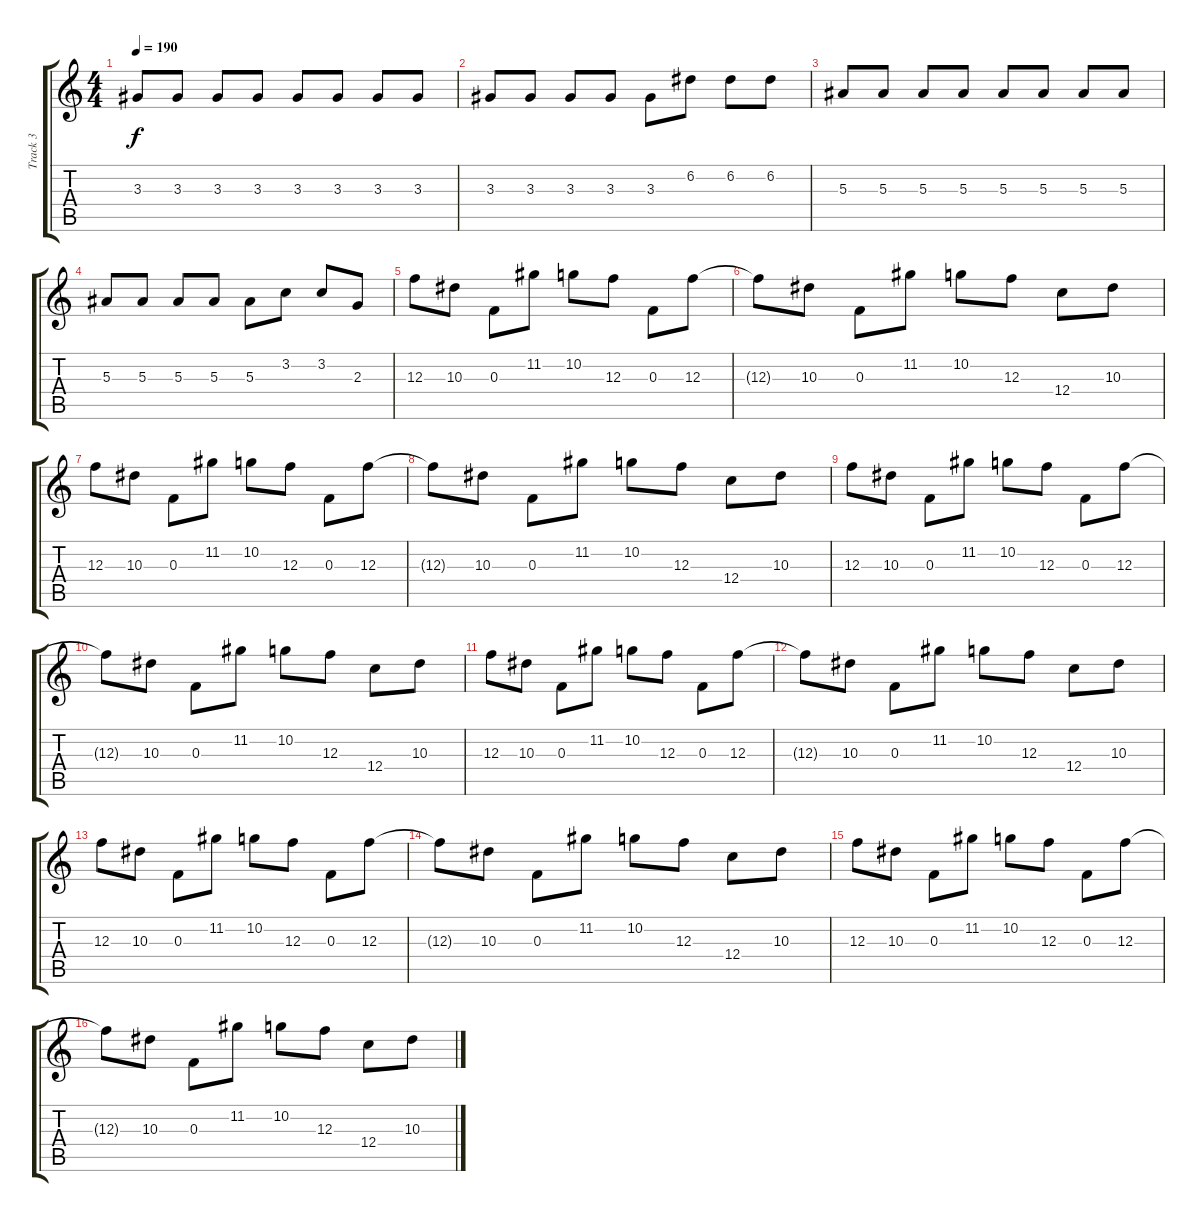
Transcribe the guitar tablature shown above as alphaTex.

\track ("Track 3" "Track 3") {instrument overdrivenguitar}
\staff {score tabs}
\tuning (D4 A3 F3 C3 G2 C2) {hide}
\ts (4 4)
\tempo 190
\clef g2
\ks c
3.3.8{dy f} 3.3.8 3.3.8 3.3.8 3.3.8 3.3.8 3.3.8 3.3.8 |
3.3.8 3.3.8 3.3.8 3.3.8 3.3.8 6.2.8 6.2.8 6.2.8 |
5.3.8 5.3.8 5.3.8 5.3.8 5.3.8 5.3.8 5.3.8 5.3.8 |
5.3.8 5.3.8 5.3.8 5.3.8 5.3.8 3.2.8 3.2.8 2.3.8 |
12.3.8 10.3.8 0.3.8 11.2.8 10.2.8 12.3.8 0.3.8 12.3.8 |
12.3{t}.8 10.3.8 0.3.8 11.2.8 10.2.8 12.3.8 12.4.8 10.3.8 |
12.3.8 10.3.8 0.3.8 11.2.8 10.2.8 12.3.8 0.3.8 12.3.8 |
12.3{t}.8 10.3.8 0.3.8 11.2.8 10.2.8 12.3.8 12.4.8 10.3.8 |
12.3.8 10.3.8 0.3.8 11.2.8 10.2.8 12.3.8 0.3.8 12.3.8 |
12.3{t}.8 10.3.8 0.3.8 11.2.8 10.2.8 12.3.8 12.4.8 10.3.8 |
12.3.8 10.3.8 0.3.8 11.2.8 10.2.8 12.3.8 0.3.8 12.3.8 |
12.3{t}.8 10.3.8 0.3.8 11.2.8 10.2.8 12.3.8 12.4.8 10.3.8 |
12.3.8 10.3.8 0.3.8 11.2.8 10.2.8 12.3.8 0.3.8 12.3.8 |
12.3{t}.8 10.3.8 0.3.8 11.2.8 10.2.8 12.3.8 12.4.8 10.3.8 |
12.3.8 10.3.8 0.3.8 11.2.8 10.2.8 12.3.8 0.3.8 12.3.8 |
12.3{t}.8 10.3.8 0.3.8 11.2.8 10.2.8 12.3.8 12.4.8 10.3.8
